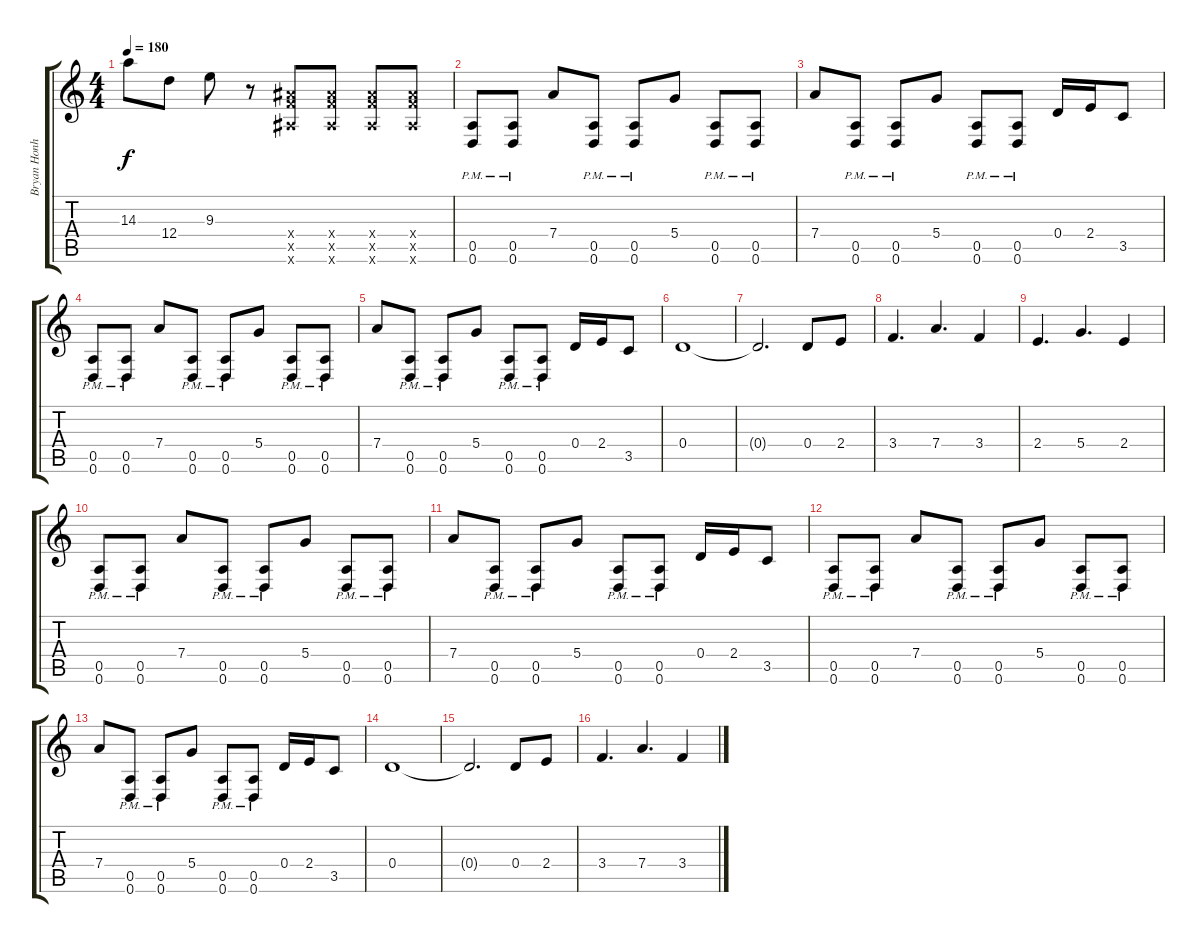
\track ("Bryan Honhart" "Bryan Honh") {instrument overdrivenguitar}
\staff {score tabs}
\tuning (E4 B3 G3 D3 A2 D2) {hide}
\ts (4 4)
\tempo 180
\clef g2
\ks c
14.3.8{dy f} 12.4.8 9.3.8 r.8 (8.4{x} 8.5{x} 8.6{x}).8 (8.4{x} 8.5{x} 8.6{x}).8 (8.4{x} 8.5{x} 8.6{x}).8 (8.4{x} 8.5{x} 8.6{x}).8 |
(0.5{pm} 0.6{pm}).8{balance 0} (0.5{pm} 0.6{pm}).8 7.4.8 (0.5{pm} 0.6{pm}).8 (0.5{pm} 0.6{pm}).8 5.4.8 (0.5{pm} 0.6{pm}).8 (0.5{pm} 0.6{pm}).8 |
7.4.8 (0.5{pm} 0.6{pm}).8 (0.5{pm} 0.6{pm}).8 5.4.8 (0.5{pm} 0.6{pm}).8 (0.5{pm} 0.6{pm}).8 0.4.16 2.4.16 3.5.8 |
(0.5{pm} 0.6{pm}).8 (0.5{pm} 0.6{pm}).8 7.4.8 (0.5{pm} 0.6{pm}).8 (0.5{pm} 0.6{pm}).8 5.4.8 (0.5{pm} 0.6{pm}).8 (0.5{pm} 0.6{pm}).8 |
7.4.8 (0.5{pm} 0.6{pm}).8 (0.5{pm} 0.6{pm}).8 5.4.8 (0.5{pm} 0.6{pm}).8 (0.5{pm} 0.6{pm}).8 0.4.16 2.4.16 3.5.8 |
0.4.1 |
0.4{t}.2{d} 0.4.8 2.4.8 |
3.4.4{d} 7.4.4{d} 3.4.4 |
2.4.4{d} 5.4.4{d} 2.4.4 |
(0.5{pm} 0.6{pm}).8 (0.5{pm} 0.6{pm}).8 7.4.8 (0.5{pm} 0.6{pm}).8 (0.5{pm} 0.6{pm}).8 5.4.8 (0.5{pm} 0.6{pm}).8 (0.5{pm} 0.6{pm}).8 |
7.4.8 (0.5{pm} 0.6{pm}).8 (0.5{pm} 0.6{pm}).8 5.4.8 (0.5{pm} 0.6{pm}).8 (0.5{pm} 0.6{pm}).8 0.4.16 2.4.16 3.5.8 |
(0.5{pm} 0.6{pm}).8 (0.5{pm} 0.6{pm}).8 7.4.8 (0.5{pm} 0.6{pm}).8 (0.5{pm} 0.6{pm}).8 5.4.8 (0.5{pm} 0.6{pm}).8 (0.5{pm} 0.6{pm}).8 |
7.4.8 (0.5{pm} 0.6{pm}).8 (0.5{pm} 0.6{pm}).8 5.4.8 (0.5{pm} 0.6{pm}).8 (0.5{pm} 0.6{pm}).8 0.4.16 2.4.16 3.5.8 |
0.4.1 |
0.4{t}.2{d} 0.4.8 2.4.8 |
3.4.4{d} 7.4.4{d} 3.4.4
